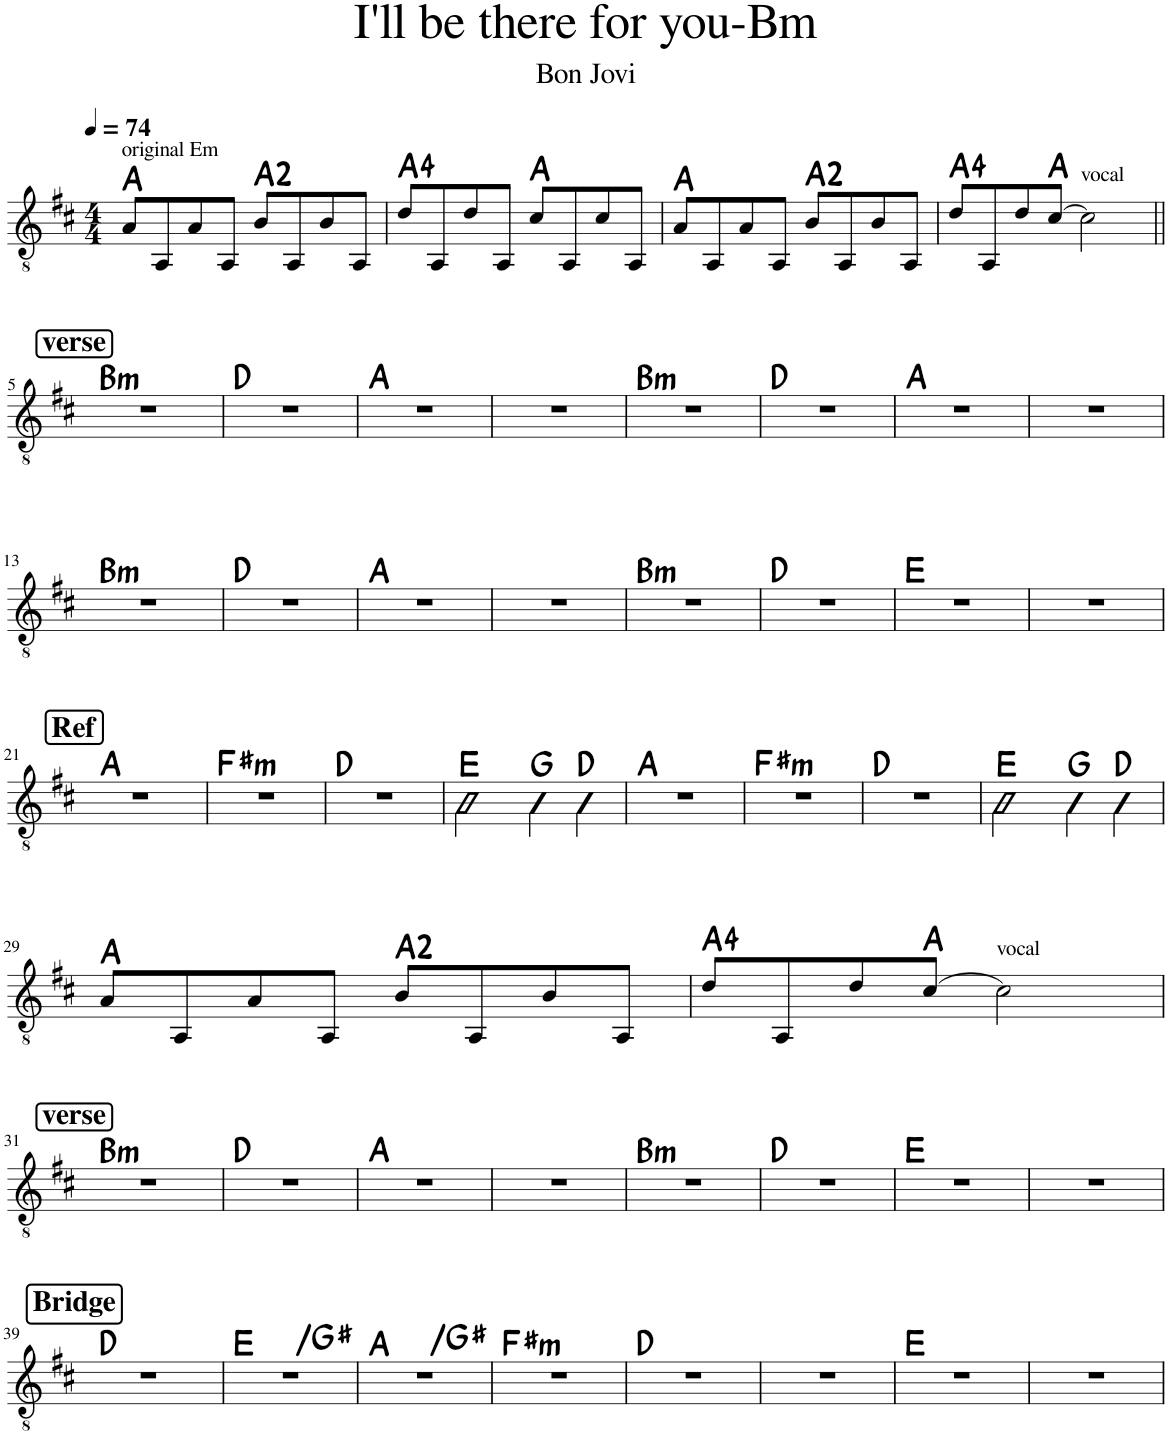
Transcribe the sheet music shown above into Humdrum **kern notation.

**kern	**harte
*part1	*part1
*staff1	*
*I"Classical Guitar	*
*I'Guit.	*
*clefGv2	*
*k[f#c#]	*
*M4/4	*
*MM74	*
=1	=1
!LO:TX:a:t=original Em	!
8A/L	A:maj
8AA/	.
8A/	.
8AA/J	.
8B/L	A:maj(2)
8AA/	.
8B/	.
8AA/J	.
=2	=2
8d/L	A:maj(4)
8AA/	.
8d/	.
8AA/J	.
8c#/L	A:maj
8AA/	.
8c#/	.
8AA/J	.
=3	=3
8A/L	A:maj
8AA/	.
8A/	.
8AA/J	.
8B/L	A:maj(2)
8AA/	.
8B/	.
8AA/J	.
=4	=4
8d/L	A:maj(4)
8AA/	.
8d/	.
[8c#/J	A:maj
!LO:TX:a:t=vocal	!
2c#\]	.
!!LO:LB:g=z
!!LO:REH:place=s1:a:B:rj:fs=14:t=verse
=5||	=5||
!	!LO:H:kt=m
1r	B:min
=6	=6
1r	D:maj
=7	=7
1r	A:maj
=8	=8
1r	.
=9	=9
!	!LO:H:kt=m
1r	B:min
=10	=10
1r	D:maj
=11	=11
1r	A:maj
=12	=12
1r	.
!!LO:LB:g=z
=13	=13
!	!LO:H:kt=m
1r	B:min
=14	=14
1r	D:maj
=15	=15
1r	A:maj
=16	=16
1r	.
=17	=17
!	!LO:H:kt=m
1r	B:min
=18	=18
1r	D:maj
=19	=19
1r	E:maj
=20	=20
1r	.
!!LO:LB:g=z
!!LO:REH:place=s1:a:B:rj:fs=14:t=Ref
=21	=21
1r	A:maj
=22	=22
!	!LO:H:kt=m
1r	F#:min
=23	=23
1r	D:maj
=24	=24
2E\	E:maj
4G\	G:maj
4D\	D:maj
=25	=25
1r	A:maj
=26	=26
!	!LO:H:kt=m
1r	F#:min
=27	=27
1r	D:maj
=28	=28
2E\	E:maj
4G\	G:maj
4D\	D:maj
!!LO:LB:g=z
=29	=29
8A/L	A:maj
8AA/	.
8A/	.
8AA/J	.
8B/L	A:maj(2)
8AA/	.
8B/	.
8AA/J	.
=30	=30
8d/L	A:maj(4)
8AA/	.
8d/	.
[8c#/J	A:maj
!LO:TX:a:t=vocal	!
2c#\]	.
!!LO:LB:g=z
!!LO:REH:place=s1:a:B:rj:fs=14:t=verse
=31	=31
!	!LO:H:kt=m
1r	B:min
=32	=32
1r	D:maj
=33	=33
1r	A:maj
=34	=34
1r	.
=35	=35
!	!LO:H:kt=m
1r	B:min
=36	=36
1r	D:maj
=37	=37
1r	E:maj
=38	=38
1r	.
!!LO:LB:g=z
!!LO:REH:place=s1:a:B:rj:fs=14:t=Bridge
=39	=39
1r	D:maj
=40	=40
!	!LO:H:n=2:kt=N.C.
1r	E:maj N
=41	=41
!	!LO:H:n=2:kt=N.C.
1r	A:maj N
=42	=42
!	!LO:H:kt=m
1r	F#:min
=43	=43
1r	D:maj
=44	=44
1r	.
=45	=45
1r	E:maj
=46	=46
1r	.
=	=
*-	*-
